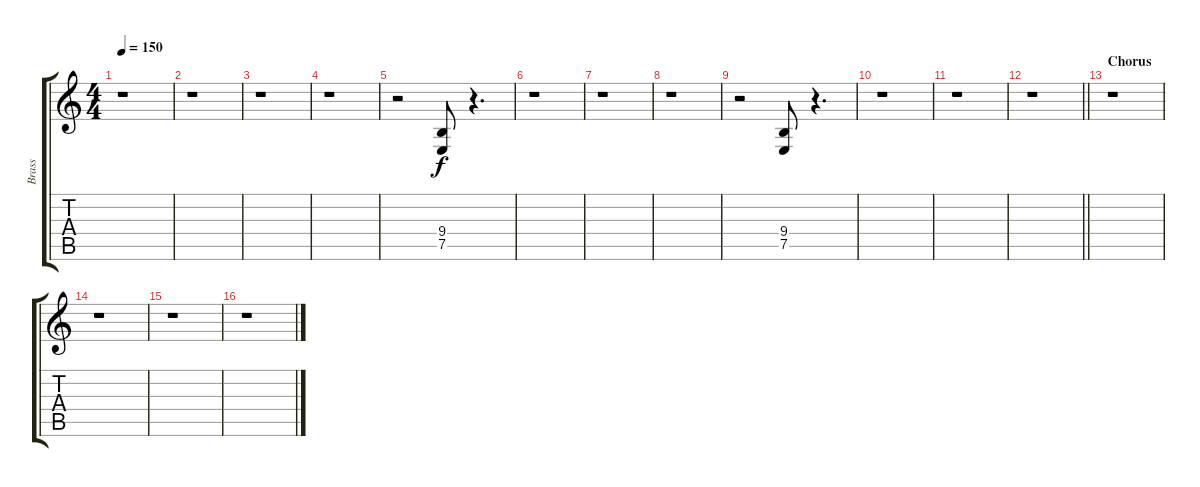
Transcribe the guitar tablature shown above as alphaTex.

\track ("Brass" "Brass") {instrument brasssection}
\staff {score tabs}
\tuning (E4 B3 G3 D3 A2 E2) {hide}
\ts (4 4)
\tempo 150
\clef g2
\ks c
r.1{dy f} |
r.1 |
r.1 |
r.1 |
r.2 (9.4 7.5).8 r.4{d} |
r.1 |
r.1 |
r.1 |
r.2 (9.4 7.5).8 r.4{d} |
r.1 |
r.1 |
\barLineRight lightlight
r.1 |
\section ("" "Chorus")
r.1 |
r.1 |
r.1 |
r.1
